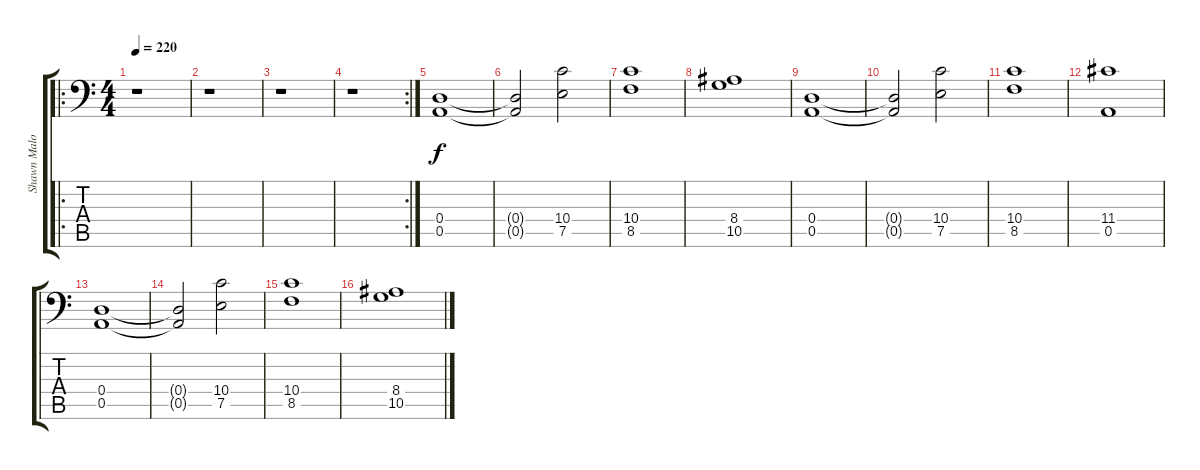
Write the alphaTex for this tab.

\track ("Shawn Malone" "Shawn Malo") {instrument fretlessbass}
\staff {score tabs}
\tuning (E3 B2 G2 D2 A1 E1) {hide}
\ro
\ts (4 4)
\tempo 220
\clef f4
\ks c
r.1{dy f instrument fretlessbass} |
r.1 |
r.1 |
\rc 2
r.1 |
(0.4 0.5).1 |
(0.4{t} 0.5{t}).2 (10.4 7.5).2 |
(10.4 8.5).1 |
(8.4 10.5).1 |
(0.4 0.5).1 |
(0.4{t} 0.5{t}).2 (10.4 7.5).2 |
(10.4 8.5).1 |
(11.4 0.5).1 |
(0.4 0.5).1 |
(0.4{t} 0.5{t}).2 (10.4 7.5).2 |
(10.4 8.5).1 |
(8.4 10.5).1
